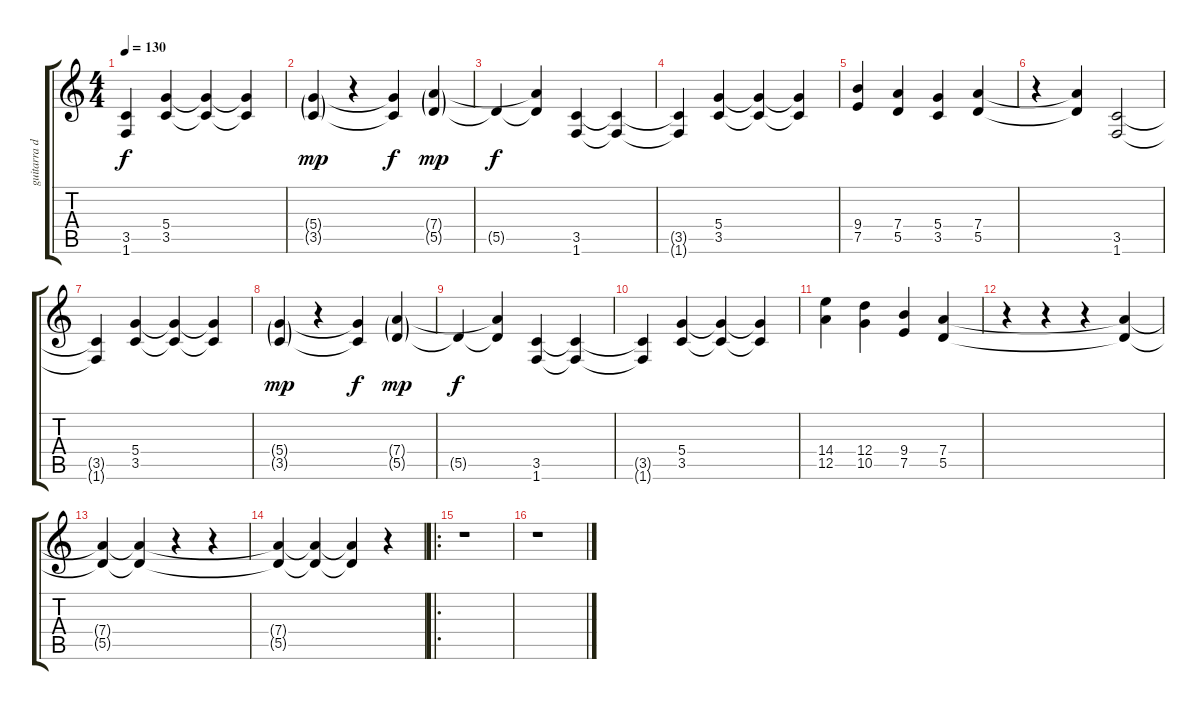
\track ("guitarra dist." "guitarra d") {instrument overdrivenguitar}
\staff {score tabs}
\tuning (E4 B3 G3 D3 A2 E2) {hide}
\ts (4 4)
\tempo 130
\clef g2
\ks c
(3.5{t} 1.6{t}).4{dy f} (5.4 3.5).4 (5.4{t} 3.5{t}).4 (5.4{t} 3.5{t}).4 |
(5.4{g} 3.5{g}).4{dy mp} r.4 (5.4{t} 3.5{t}).4{dy f} (7.4{g} 5.5{g}).4{dy mp} |
5.5{t}.4{dy f} (7.4{t} 5.5{t}).4 (3.5 1.6).4 (3.5{t} 1.6{t}).4 |
(3.5{t} 1.6{t}).4 (5.4 3.5).4 (5.4{t} 3.5{t}).4 (5.4{t} 3.5{t}).4 |
(9.4 7.5).4 (7.4 5.5).4 (5.4 3.5).4 (7.4 5.5).4 |
r.4 (7.4{t} 5.5{t}).4 (3.5 1.6).2 |
(3.5{t} 1.6{t}).4 (5.4 3.5).4 (5.4{t} 3.5{t}).4 (5.4{t} 3.5{t}).4 |
(5.4{g} 3.5{g}).4{dy mp} r.4 (5.4{t} 3.5{t}).4{dy f} (7.4{g} 5.5{g}).4{dy mp} |
5.5{t}.4{dy f} (7.4{t} 5.5{t}).4 (3.5 1.6).4 (3.5{t} 1.6{t}).4 |
(3.5{t} 1.6{t}).4 (5.4 3.5).4 (5.4{t} 3.5{t}).4 (5.4{t} 3.5{t}).4 |
(14.4 12.5).4 (12.4 10.5).4 (9.4 7.5).4 (7.4 5.5).4 |
r.4 r.4 r.4 (7.4{t} 5.5{t}).4 |
(7.4{t} 5.5{t}).4 (7.4{t} 5.5{t}).4 r.4 r.4 |
(7.4{t} 5.5{t}).4 (7.4{t} 5.5{t}).4 (7.4{t} 5.5{t}).4 r.4 |
\ro
r.1 |
r.1
